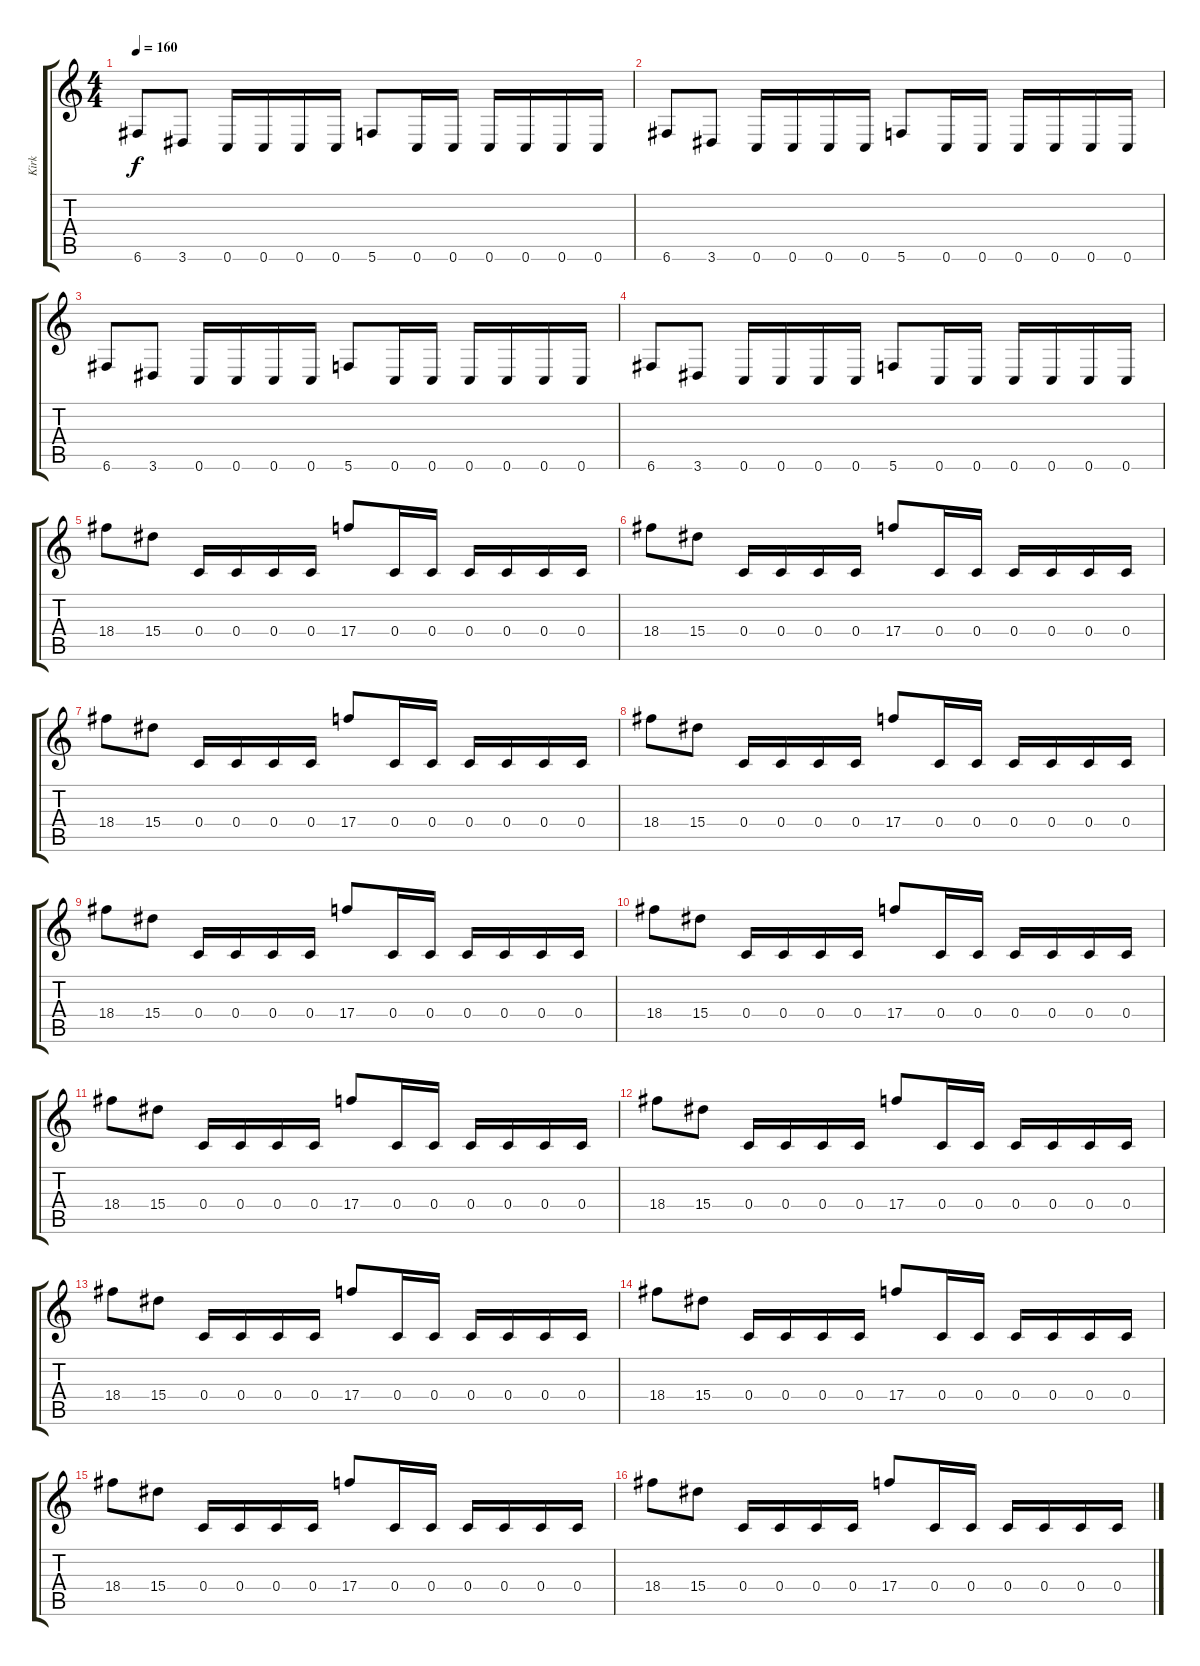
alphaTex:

\track ("Kirk" "Kirk") {instrument distortionguitar}
\staff {score tabs}
\tuning (D4 A3 F3 C3 G2 C2) {hide}
\ts (4 4)
\tempo 160
\clef g2
\ks c
6.6.8{dy f} 3.6.8 0.6.16 0.6.16 0.6.16 0.6.16 5.6.8 0.6.16 0.6.16 0.6.16 0.6.16 0.6.16 0.6.16 |
6.6.8 3.6.8 0.6.16 0.6.16 0.6.16 0.6.16 5.6.8 0.6.16 0.6.16 0.6.16 0.6.16 0.6.16 0.6.16 |
6.6.8 3.6.8 0.6.16 0.6.16 0.6.16 0.6.16 5.6.8 0.6.16 0.6.16 0.6.16 0.6.16 0.6.16 0.6.16 |
6.6.8 3.6.8 0.6.16 0.6.16 0.6.16 0.6.16 5.6.8 0.6.16 0.6.16 0.6.16 0.6.16 0.6.16 0.6.16 |
18.4.8 15.4.8 0.4.16 0.4.16 0.4.16 0.4.16 17.4.8 0.4.16 0.4.16 0.4.16 0.4.16 0.4.16 0.4.16 |
18.4.8 15.4.8 0.4.16 0.4.16 0.4.16 0.4.16 17.4.8 0.4.16 0.4.16 0.4.16 0.4.16 0.4.16 0.4.16 |
18.4.8 15.4.8 0.4.16 0.4.16 0.4.16 0.4.16 17.4.8 0.4.16 0.4.16 0.4.16 0.4.16 0.4.16 0.4.16 |
18.4.8 15.4.8 0.4.16 0.4.16 0.4.16 0.4.16 17.4.8 0.4.16 0.4.16 0.4.16 0.4.16 0.4.16 0.4.16 |
18.4.8 15.4.8 0.4.16 0.4.16 0.4.16 0.4.16 17.4.8 0.4.16 0.4.16 0.4.16 0.4.16 0.4.16 0.4.16 |
18.4.8 15.4.8 0.4.16 0.4.16 0.4.16 0.4.16 17.4.8 0.4.16 0.4.16 0.4.16 0.4.16 0.4.16 0.4.16 |
18.4.8 15.4.8 0.4.16 0.4.16 0.4.16 0.4.16 17.4.8 0.4.16 0.4.16 0.4.16 0.4.16 0.4.16 0.4.16 |
18.4.8 15.4.8 0.4.16 0.4.16 0.4.16 0.4.16 17.4.8 0.4.16 0.4.16 0.4.16 0.4.16 0.4.16 0.4.16 |
18.4.8 15.4.8 0.4.16 0.4.16 0.4.16 0.4.16 17.4.8 0.4.16 0.4.16 0.4.16 0.4.16 0.4.16 0.4.16 |
18.4.8 15.4.8 0.4.16 0.4.16 0.4.16 0.4.16 17.4.8 0.4.16 0.4.16 0.4.16 0.4.16 0.4.16 0.4.16 |
18.4.8 15.4.8 0.4.16 0.4.16 0.4.16 0.4.16 17.4.8 0.4.16 0.4.16 0.4.16 0.4.16 0.4.16 0.4.16 |
18.4.8 15.4.8 0.4.16 0.4.16 0.4.16 0.4.16 17.4.8 0.4.16 0.4.16 0.4.16 0.4.16 0.4.16 0.4.16
